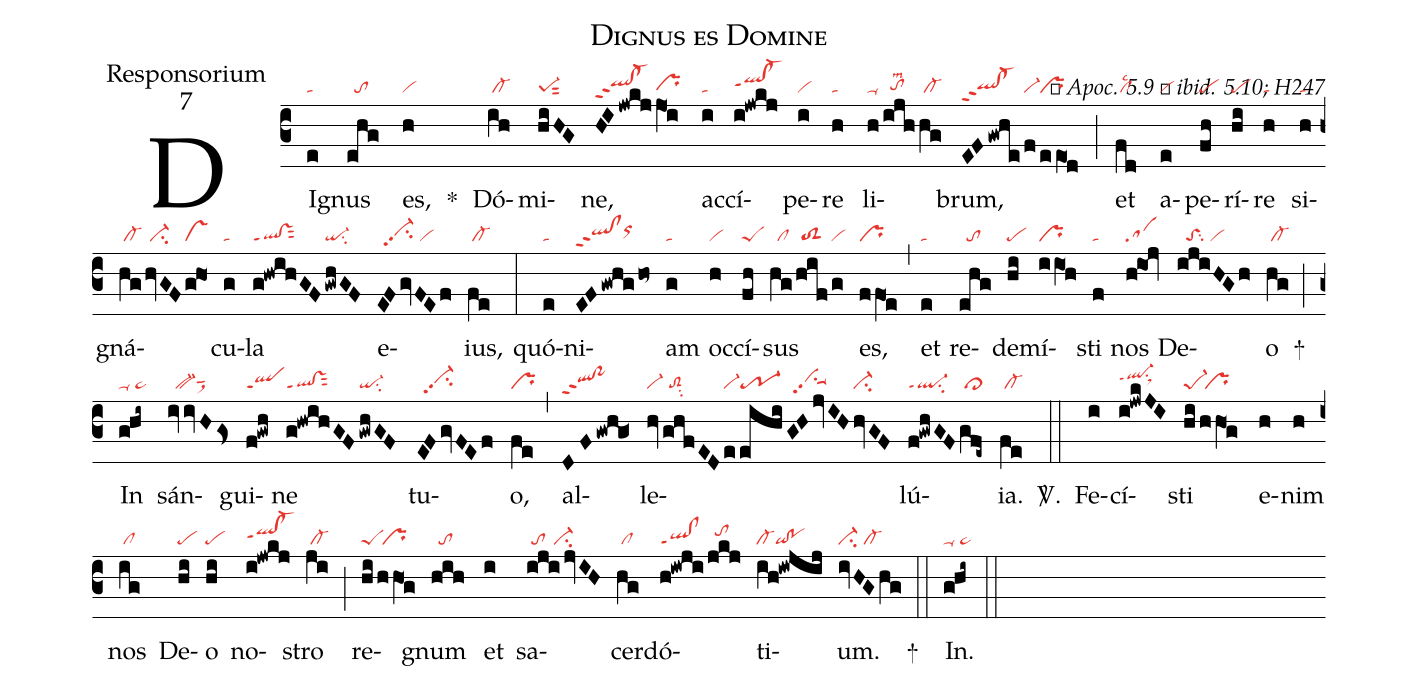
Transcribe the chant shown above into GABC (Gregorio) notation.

name:Dignus es Domine;
office-part:Responsorium;
mode:7;
commentary:ꝶ Apoc. 5.9 ꝟ ibid. 5.10; H247;;
nabc-lines:1;
%%
(c3)
DI(e|ta)gnus(ehg|//to) es,(h|vi) *()
Dó(ih|/cl-)mi(hiHG|pe-1sut2)ne,(HIjwkj|qlhh!cl-hhppt2|jO1i|prhg)
ac(i|ta)cí(i!jwkj|qlhh!cl-hhppt1)pe(i|vi)re(h|ta)
li(h|ta-|/ijh|//tohglsm2|/hg|/cl-)brum,(EFgwhe|qlhg!cl-hgppt2|/f/|vi-|eeO1d|pr) (;)
et(fd|/cllsc2) a(e|vi)pe(fh|pe)rí(hi|pe)re(h|ta)
si(h|ta)gná(hg|/cl-|/hvGF|/ci-|g!ho1|vs)cu(g|ta)la(g!hwihGF|ql!vsppt1sut2|gwhGF|qi-su2)
e(EFgvFEf|//vi-hhpp2su2/vi)ius,(fe|/cl-) (:)

quó(e|ta)ni(EFgwhg/ho~|qlhh!clhhppt2orhi)am(g|ta) oc(h|vi)cí(fh|peS)sus(hg|//cl|/hif|/toS2|/g|vi) es,(ffO1e|pr) (,)
et(e|ta) re(ehg|//to)de(hi|pe)mí(iiO1h|pr)sti(f|ta) nos(hiO1j|sa) De(ijiHGh|//toSsu2/vi)o(hg|/cl-) +(;)

In(ghi~|ta-/pe~) sán(ivvHgs>|//vi-```vi-sut1sux1)gui(f!gwh|qlppt1)ne(g!hwihGF|ql!vsppt1sut2|gwhGF|qi-su2)
tu(EFgvFEf|//vi-hhpp2su2)o,(fe|pr) (,)
al(DFgwhg<|qlhh!po~hhppt2)le(hvghfED|vi-/toS2su2|e/eihi|vi-tr-1|GHjvIH|//vihhpp2su1suu1|hvGF|ci-)lú(f!gwhGF|ql-ppt1su2|gfe~|/cl>)ia.(fe|/cl-) <sp>V/</sp>.(::)

Fe(i)cí(i!jwkJI|ql-hippt1su1sux1)sti(hi|pe-1|/hhO1g|/pr) e(h)nim(h) nos(ig|/cl)
De(hi|pe)o(hi|pe) no(i!jwkj|qlhh!cl-hhppt1)stro(ji|/cl-) (;)
re(hi|peS|/hhO1g|/pr)gnum(hih|//to)
et(i) sa(ijijvIH|/to//ci-)cer(hg|/cl)dó(h!iwji|ql!clppt1|/jkj|//tohi)ti(ih!iwjij|cl-qi!po)um.(ivHGhg|ci-/cl-) +(::)

In.(ghi~|ta-/pe~) (::)
